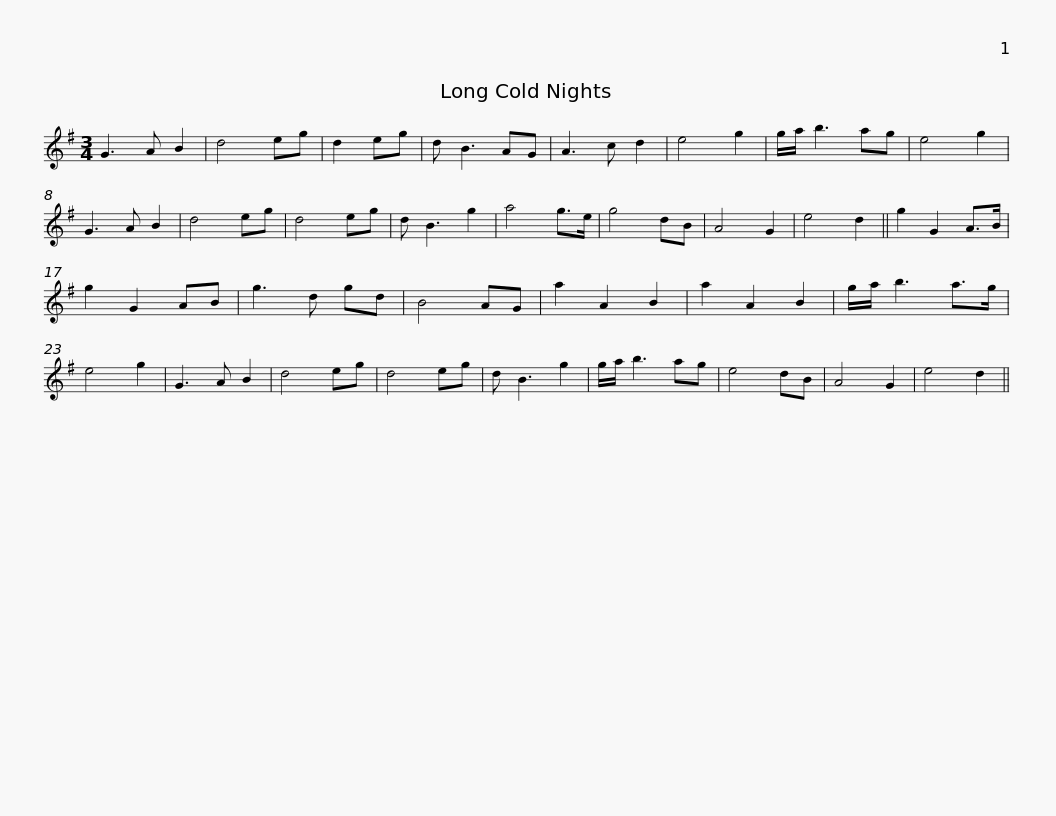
X:1
L:1/8
M:3/4
I:linebreak $
K:G
V:1 treble
V:1
 G3 A B2 | d4 eg | d2 eg | d B3 AG | A3 c d2 | %5
 e4 g2 | g/a/ b3 ag | e4 g2 | G3 A B2 | d4 eg | %10
 d4 eg |$ d B3 g2 | a4 g>e | g4 dB | A4 G2 | %15
 e4 d2 || g2 G2 A>B | g2 G2 AB | g3 d gd | B4 AG | %20
 a2 A2 B2 | a2 A2 B2 |$ g/a/ b3 a>g | e4 g2 | G3 A B2 | %25
 d4 eg | d4 eg | d B3 g2 | g/a/ b3 ag | e4 dB | %30
 A4 G2 | e4 d2 || %32
